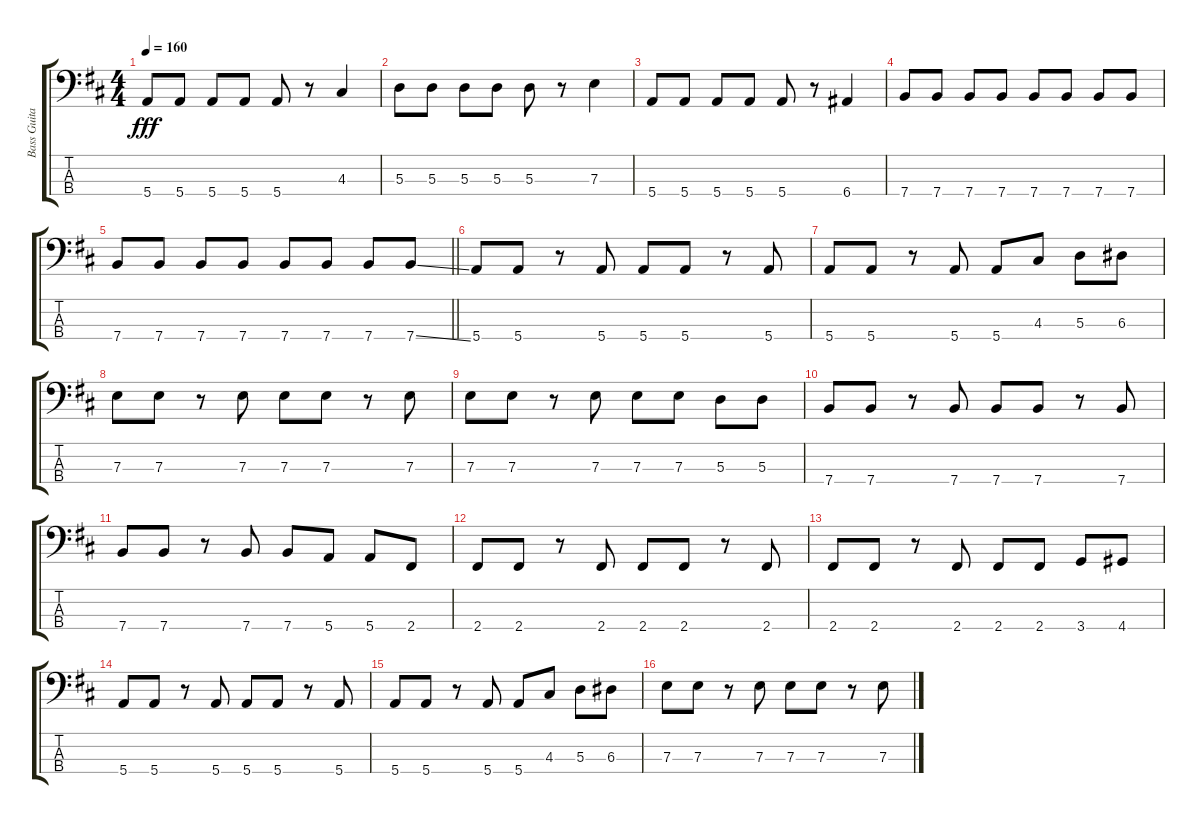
\track ("Bass Guitar (Bob)" "Bass Guita") {instrument electricbassfinger}
\staff {score tabs}
\tuning (G2 D2 A1 E1) {hide}
\ts (4 4)
\tempo 160
\clef f4
\ks d
5.4.8{dy fff} 5.4.8 5.4.8 5.4.8 5.4.8 r.8 4.3.4 |
5.3.8 5.3.8 5.3.8 5.3.8 5.3.8 r.8 7.3.4 |
5.4.8 5.4.8 5.4.8 5.4.8 5.4.8 r.8 6.4.4 |
7.4.8 7.4.8 7.4.8 7.4.8 7.4.8 7.4.8 7.4.8 7.4.8 |
\barLineRight lightlight
7.4.8 7.4.8 7.4.8 7.4.8 7.4.8 7.4.8 7.4.8 7.4{ss}.8 |
5.4.8 5.4.8 r.8 5.4.8 5.4.8 5.4.8 r.8 5.4.8 |
5.4.8 5.4.8 r.8 5.4.8 5.4.8 4.3.8 5.3.8 6.3.8 |
7.3.8 7.3.8 r.8 7.3.8 7.3.8 7.3.8 r.8 7.3.8 |
7.3.8 7.3.8 r.8 7.3.8 7.3.8 7.3.8 5.3.8 5.3.8 |
7.4.8 7.4.8 r.8 7.4.8 7.4.8 7.4.8 r.8 7.4.8 |
7.4.8 7.4.8 r.8 7.4.8 7.4.8 5.4.8 5.4.8 2.4.8 |
2.4.8 2.4.8 r.8 2.4.8 2.4.8 2.4.8 r.8 2.4.8 |
2.4.8 2.4.8 r.8 2.4.8 2.4.8 2.4.8 3.4.8 4.4.8 |
5.4.8 5.4.8 r.8 5.4.8 5.4.8 5.4.8 r.8 5.4.8 |
5.4.8 5.4.8 r.8 5.4.8 5.4.8 4.3.8 5.3.8 6.3.8 |
7.3.8 7.3.8 r.8 7.3.8 7.3.8 7.3.8 r.8 7.3.8
